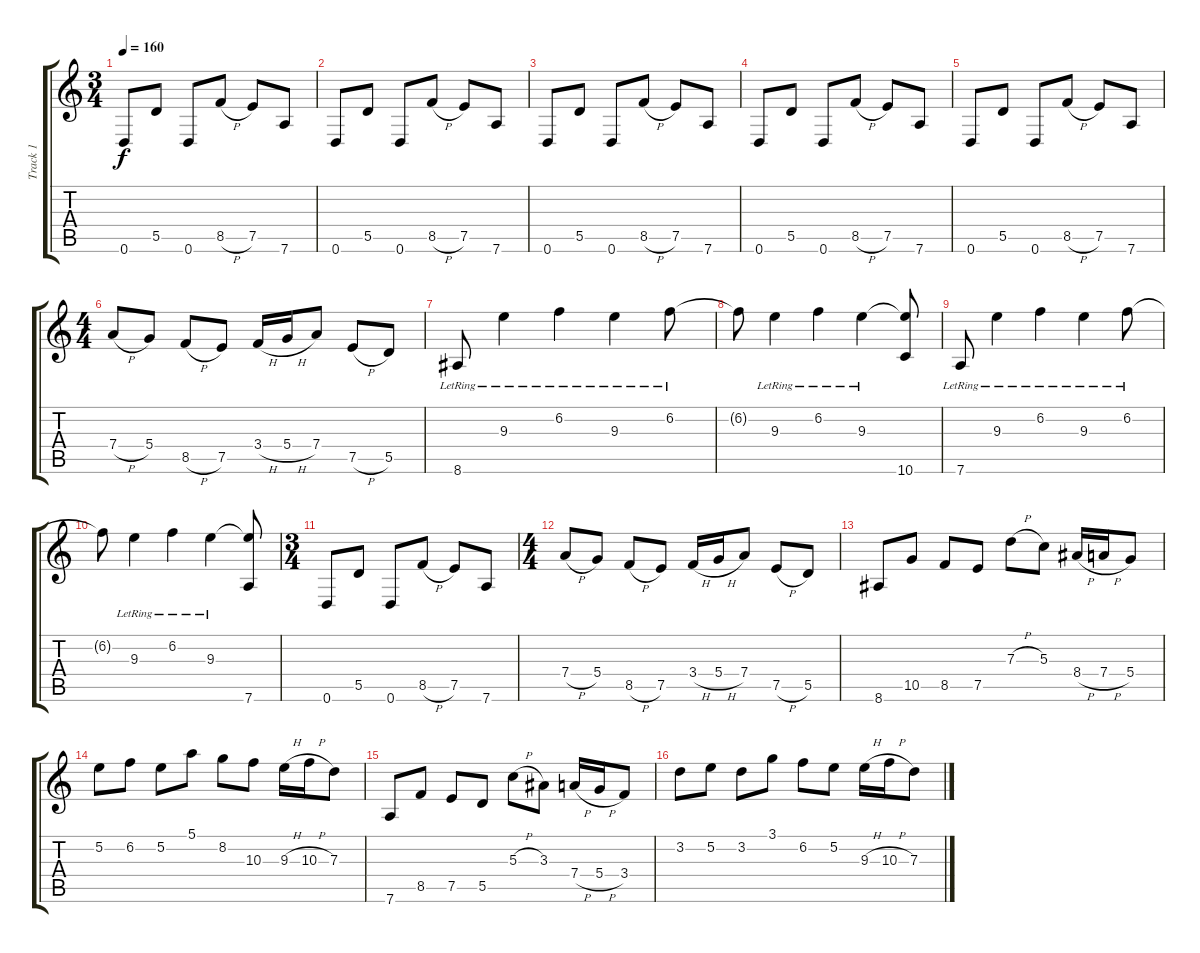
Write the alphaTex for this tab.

\track ("Track 1" "Track 1") {instrument overdrivenguitar}
\staff {score tabs}
\tuning (E4 B3 G3 D3 A2 D2) {hide}
\ts (3 4)
\tempo 160
\clef g2
\ks c
0.6.8{dy f balance 0 instrument overdrivenguitar} 5.5.8 0.6.8 8.5{h}.8 7.5.8 7.6.8 |
0.6.8{balance 16} 5.5.8 0.6.8 8.5{h}.8 7.5.8 7.6.8 |
0.6.8{balance 0} 5.5.8 0.6.8 8.5{h}.8 7.5.8 7.6.8 |
0.6.8{balance 8} 5.5.8 0.6.8 8.5{h}.8 7.5.8 7.6.8 |
0.6.8 5.5.8 0.6.8 8.5{h}.8 7.5.8 7.6.8 |
\ts (4 4)
7.4{h}.8 5.4.8 8.5{h}.8 7.5.8 3.4{h}.16 5.4{h}.16 7.4.8 7.5{h}.8 5.5.8 |
8.6{lr}.8 9.3{lr}.4 6.2{lr}.4 9.3{lr}.4 6.2{lr}.8 |
6.2{t}.8 9.3{lr}.4 6.2{lr}.4 9.3{lr}.4 (9.3{t} 10.6).8 |
7.6{lr}.8 9.3{lr}.4 6.2{lr}.4 9.3{lr}.4 6.2{lr}.8 |
6.2{t}.8 9.3{lr}.4 6.2{lr}.4 9.3{lr}.4 (9.3{t} 7.6).8 |
\ts (3 4)
0.6.8 5.5.8 0.6.8 8.5{h}.8 7.5.8 7.6.8 |
\ts (4 4)
7.4{h}.8 5.4.8 8.5{h}.8 7.5.8 3.4{h}.16 5.4{h}.16 7.4.8 7.5{h}.8 5.5.8 |
8.6.8 10.5.8 8.5.8 7.5.8 7.3{h}.8 5.3.8 8.4{h}.16 7.4{h}.16 5.4.8 |
5.2.8 6.2.8 5.2.8 5.1.8 8.2.8 10.3.8 9.3{h}.16 10.3{h}.16 7.3.8 |
7.6.8 8.5.8 7.5.8 5.5.8 5.3{h}.8 3.3.8 7.4{h}.16 5.4{h}.16 3.4.8 |
3.2.8 5.2.8 3.2.8 3.1.8 6.2.8 5.2.8 9.3{h}.16 10.3{h}.16 7.3.8
